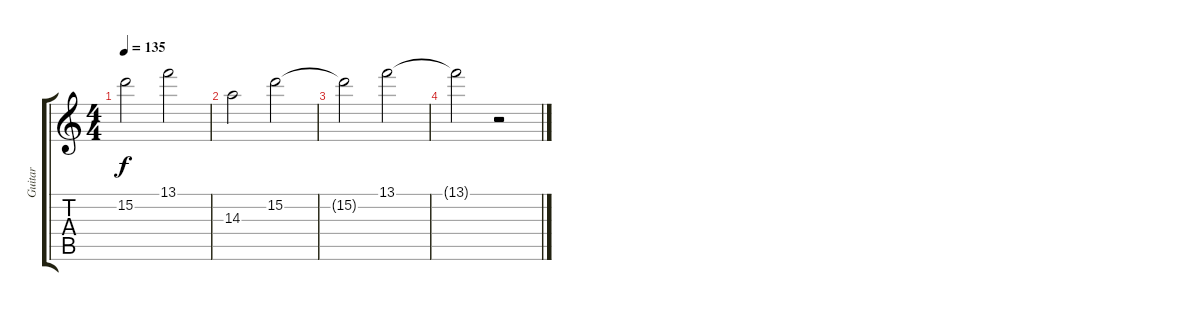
\track ("Guitar" "Guitar") {instrument distortionguitar}
\staff {score tabs}
\tuning (E4 B3 G3 D3 A2 E2) {hide}
\ts (4 4)
\tempo 135
\clef g2
\ks c
15.2{t}.2{dy f} 13.1.2 |
14.3.2 15.2.2 |
15.2{t}.2 13.1.2 |
13.1{t}.2 r.2
